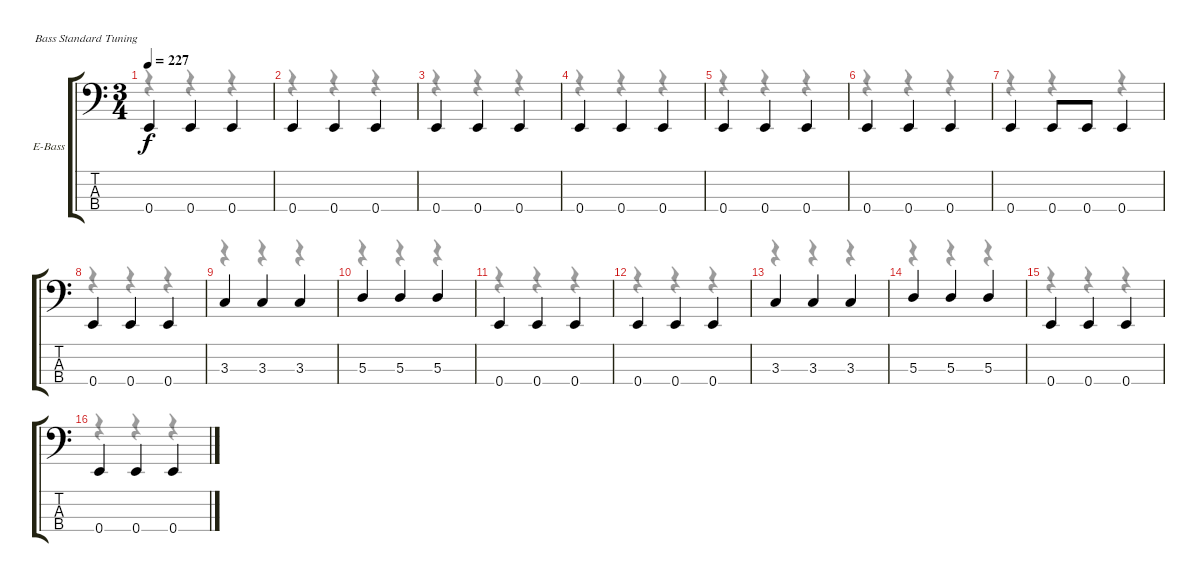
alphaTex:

\bracketExtendMode groupsimilarinstruments
\firstSystemTrackNameOrientation horizontal
\otherSystemsTrackNameOrientation horizontal
\track ("Track 4" "E-Bass") {instrument electricbassfinger}
\staff {score tabs}
\tuning (G2 D2 A1 E1)
\voice
\ts (3 4)
\tempo 227
\clef f4
\ks c
0.4.4{dy f} 0.4.4 0.4.4 |
0.4.4 0.4.4 0.4.4 |
0.4.4 0.4.4 0.4.4 |
0.4.4 0.4.4 0.4.4 |
0.4.4 0.4.4 0.4.4 |
0.4.4 0.4.4 0.4.4 |
0.4.4 0.4.8 0.4.8 0.4.4 |
0.4.4 0.4.4 0.4.4 |
3.3.4 3.3.4 3.3.4 |
5.3.4 5.3.4 5.3.4 |
0.4.4 0.4.4 0.4.4 |
0.4.4 0.4.4 0.4.4 |
3.3.4 3.3.4 3.3.4 |
5.3.4 5.3.4 5.3.4 |
0.4.4 0.4.4 0.4.4 |
0.4.4 0.4.4 0.4.4
\voice
\clef f4
\ottava regular
\simile none
\ks c
r.4{dy mf} r.4 r.4 |
r.4 r.4 r.4 |
r.4 r.4 r.4 |
r.4 r.4 r.4 |
r.4 r.4 r.4 |
r.4 r.4 r.4 |
r.4 r.4 r.4 |
r.4 r.4 r.4 |
r.4 r.4 r.4 |
r.4 r.4 r.4 |
r.4 r.4 r.4 |
r.4 r.4 r.4 |
r.4 r.4 r.4 |
r.4 r.4 r.4 |
r.4 r.4 r.4 |
r.4 r.4 r.4
